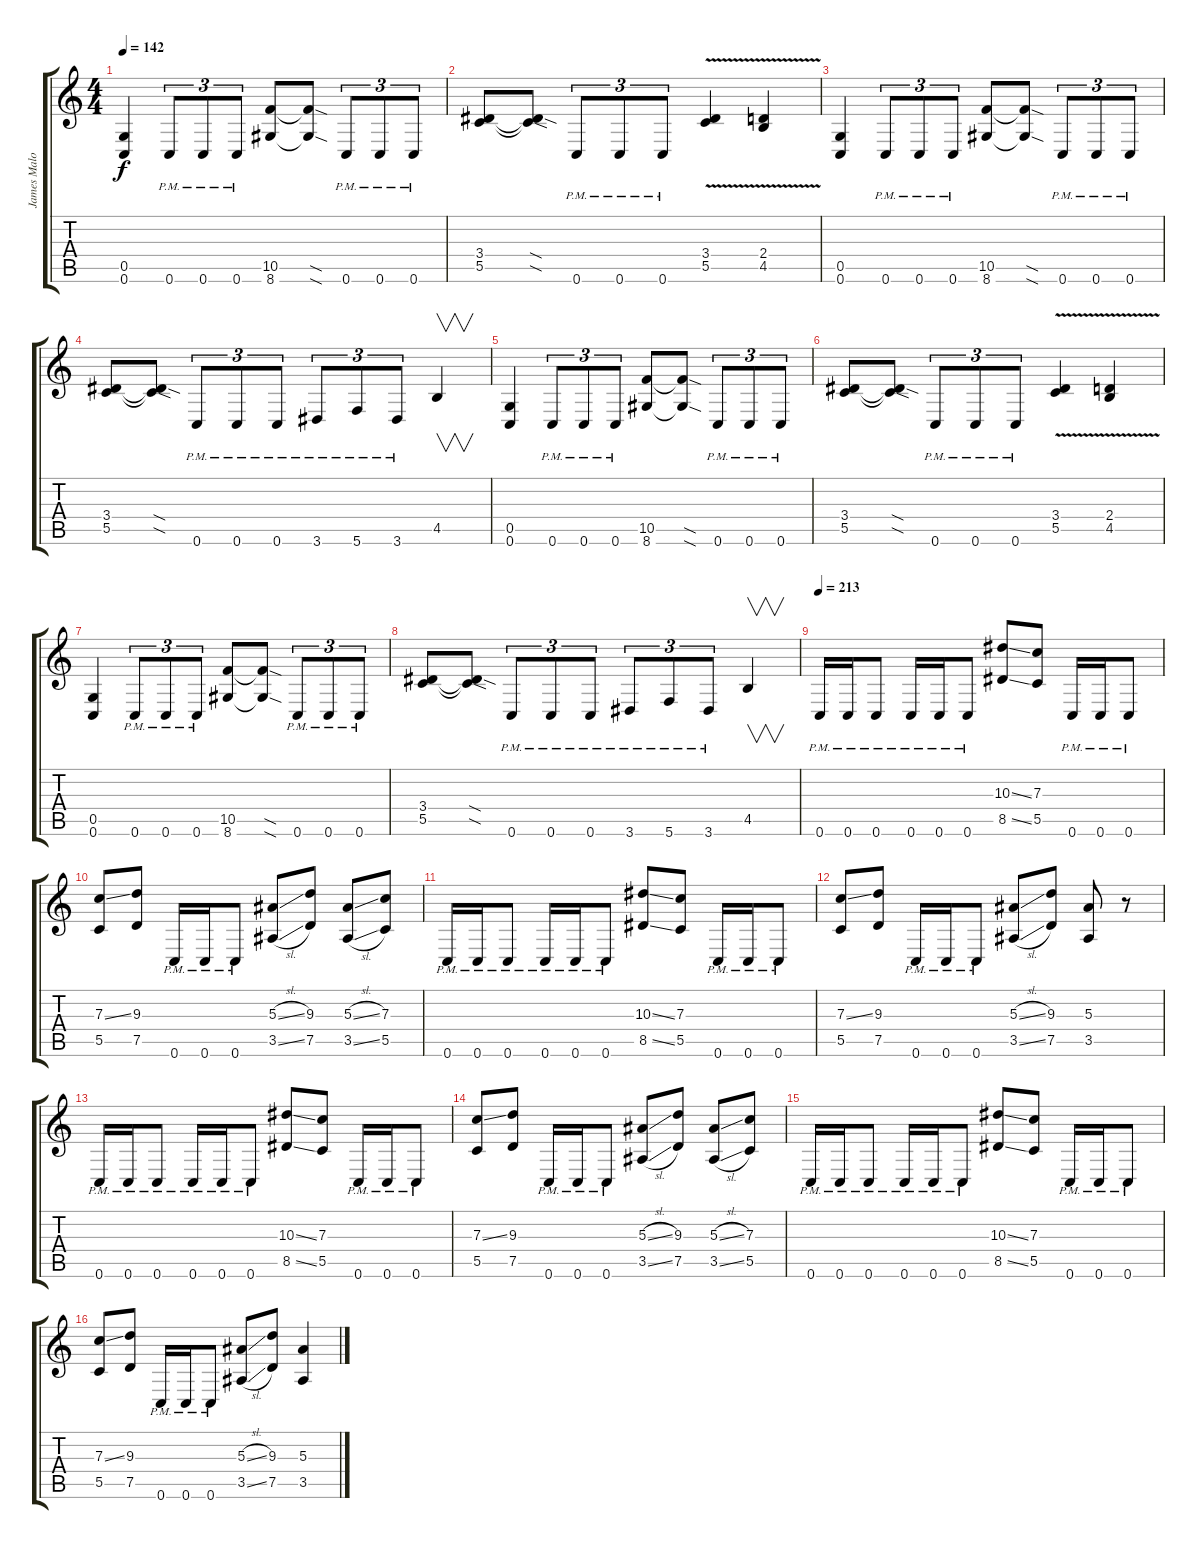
\track ("James Malone Rhythm/Solo" "James Malo") {instrument distortionguitar}
\staff {score tabs}
\tuning (D4 A3 F3 C3 G2 C2) {hide}
\ts (4 4)
\tempo 142
\clef g2
\ks c
(0.5 0.6).4{dy f} 0.6{pm}.8{tu (3 2)} 0.6{pm}.8{tu (3 2)} 0.6{pm}.8{tu (3 2)} (10.5 8.6).8 (10.5{sod t} 8.6{sod t}).8 0.6{pm}.8{tu (3 2)} 0.6{pm}.8{tu (3 2)} 0.6{pm}.8{tu (3 2)} |
(3.4 5.5).8 (3.4{sod t} 5.5{sod t}).8 0.6{pm}.8{tu (3 2)} 0.6{pm}.8{tu (3 2)} 0.6{pm}.8{tu (3 2)} (3.4{v} 5.5{v}).4 (2.4{v} 4.5{v}).4 |
(0.5 0.6).4 0.6{pm}.8{tu (3 2)} 0.6{pm}.8{tu (3 2)} 0.6{pm}.8{tu (3 2)} (10.5 8.6).8 (10.5{sod t} 8.6{sod t}).8 0.6{pm}.8{tu (3 2)} 0.6{pm}.8{tu (3 2)} 0.6{pm}.8{tu (3 2)} |
(3.4 5.5).8 (3.4{sod t} 5.5{sod t}).8 0.6{pm}.8{tu (3 2)} 0.6{pm}.8{tu (3 2)} 0.6{pm}.8{tu (3 2)} 3.6{pm}.8{tu (3 2)} 5.6{pm}.8{tu (3 2)} 3.6{pm}.8{tu (3 2)} 4.5.4{v instrument guitarharmonics} |
(0.5 0.6).4{instrument distortionguitar} 0.6{pm}.8{tu (3 2)} 0.6{pm}.8{tu (3 2)} 0.6{pm}.8{tu (3 2)} (10.5 8.6).8 (10.5{sod t} 8.6{sod t}).8 0.6{pm}.8{tu (3 2)} 0.6{pm}.8{tu (3 2)} 0.6{pm}.8{tu (3 2)} |
(3.4 5.5).8 (3.4{sod t} 5.5{sod t}).8 0.6{pm}.8{tu (3 2)} 0.6{pm}.8{tu (3 2)} 0.6{pm}.8{tu (3 2)} (3.4{v} 5.5{v}).4 (2.4{v} 4.5{v}).4 |
(0.5 0.6).4 0.6{pm}.8{tu (3 2)} 0.6{pm}.8{tu (3 2)} 0.6{pm}.8{tu (3 2)} (10.5 8.6).8 (10.5{sod t} 8.6{sod t}).8 0.6{pm}.8{tu (3 2)} 0.6{pm}.8{tu (3 2)} 0.6{pm}.8{tu (3 2)} |
(3.4 5.5).8 (3.4{sod t} 5.5{sod t}).8 0.6{pm}.8{tu (3 2)} 0.6{pm}.8{tu (3 2)} 0.6{pm}.8{tu (3 2)} 3.6{pm}.8{tu (3 2)} 5.6{pm}.8{tu (3 2)} 3.6{pm}.8{tu (3 2)} 4.5.4{v instrument guitarharmonics} |
\tempo 213
0.6{pm}.16{instrument distortionguitar} 0.6{pm}.16 0.6{pm}.8 0.6{pm}.16 0.6{pm}.16 0.6{pm}.8 (10.3{ss} 8.5{ss}).8 (7.3 5.5).8 0.6{pm}.16 0.6{pm}.16 0.6{pm}.8 |
(7.3{ss} 5.5).8 (9.3 7.5).8 0.6{pm}.16 0.6{pm}.16 0.6{pm}.8 (5.3{sl} 3.5{sl}).8 (9.3 7.5).8 (5.3{sl} 3.5{sl}).8 (7.3 5.5).8 |
0.6{pm}.16 0.6{pm}.16 0.6{pm}.8 0.6{pm}.16 0.6{pm}.16 0.6{pm}.8 (10.3{ss} 8.5{ss}).8 (7.3 5.5).8 0.6{pm}.16 0.6{pm}.16 0.6{pm}.8 |
(7.3{ss} 5.5).8 (9.3 7.5).8 0.6{pm}.16 0.6{pm}.16 0.6{pm}.8 (5.3{sl} 3.5{sl}).8 (9.3 7.5).8 (5.3 3.5).8 r.8 |
0.6{pm}.16 0.6{pm}.16 0.6{pm}.8 0.6{pm}.16 0.6{pm}.16 0.6{pm}.8 (10.3{ss} 8.5{ss}).8 (7.3 5.5).8 0.6{pm}.16 0.6{pm}.16 0.6{pm}.8 |
(7.3{ss} 5.5).8 (9.3 7.5).8 0.6{pm}.16 0.6{pm}.16 0.6{pm}.8 (5.3{sl} 3.5{sl}).8 (9.3 7.5).8 (5.3{sl} 3.5{sl}).8 (7.3 5.5).8 |
0.6{pm}.16 0.6{pm}.16 0.6{pm}.8 0.6{pm}.16 0.6{pm}.16 0.6{pm}.8 (10.3{ss} 8.5{ss}).8 (7.3 5.5).8 0.6{pm}.16 0.6{pm}.16 0.6{pm}.8 |
(7.3{ss} 5.5).8 (9.3 7.5).8 0.6{pm}.16 0.6{pm}.16 0.6{pm}.8 (5.3{sl} 3.5{sl}).8 (9.3 7.5).8 (5.3 3.5).4
